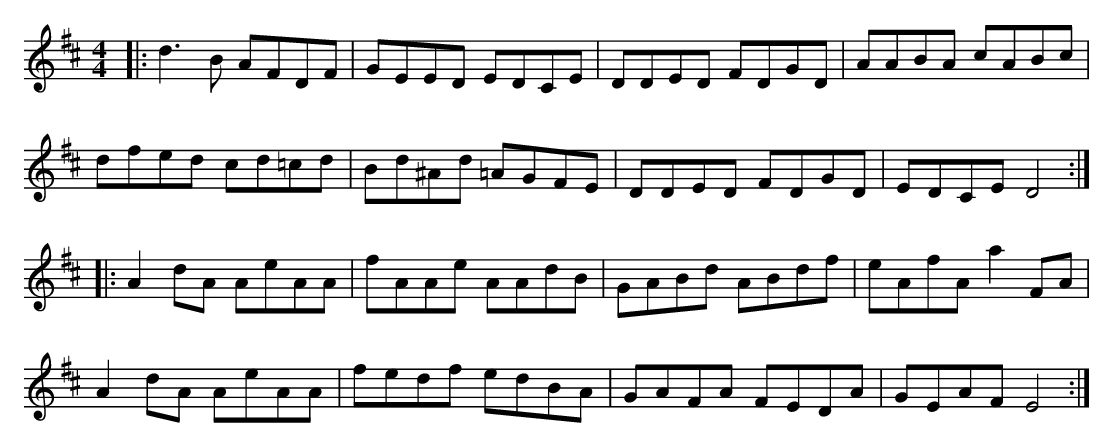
X:1
M:4/4
K:D
|:d3 B AFDF|GEED EDCE|DDED FDGD|AABA cABc|
dfed cd=cd|Bd^Ad =AGFE|DDED FDGD|EDCE D4:|
|:A2 dA AeAA|fAAe AAdB|GABd ABdf|eAfA a2 FA|
A2 dA AeAA|fedf edBA|GAFA FEDA|GEAF E4:|
